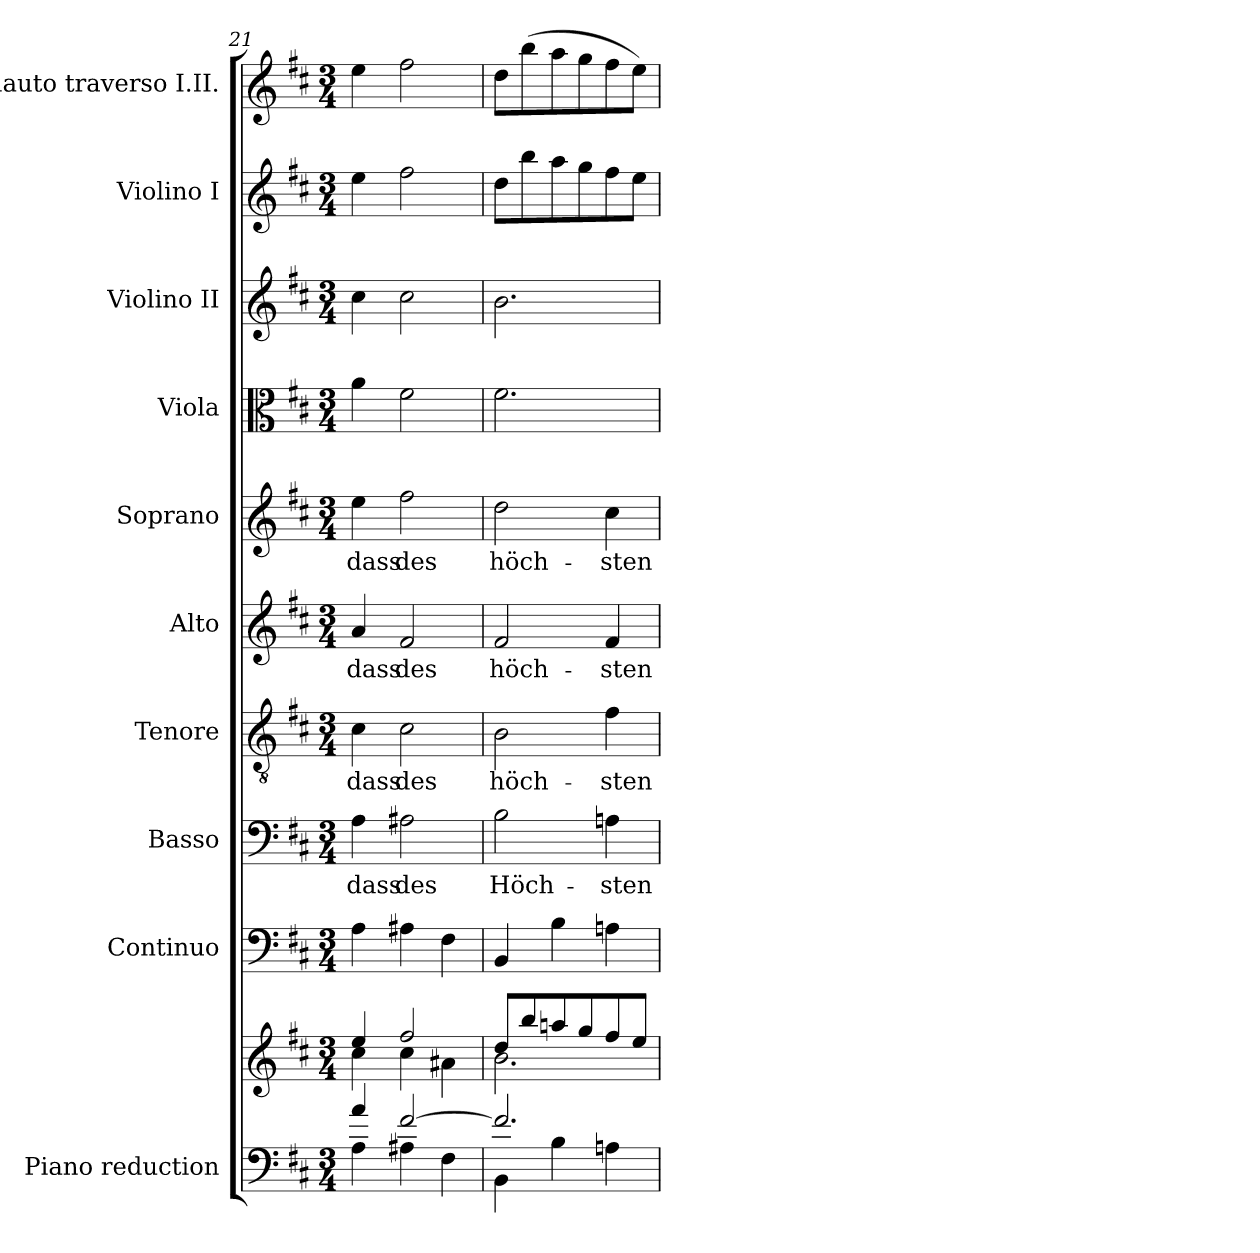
**kern	**kern	**kern	**kern	**text	**kern	**text	**kern	**text	**kern	**text	**kern	**kern	**kern	**kern
*part10	*part10	*part9	*part8	*part8	*part7	*part7	*part6	*part6	*part5	*part5	*part4	*part3	*part2	*part1
*staff11	*staff10	*staff9	*staff8	*staff8	*staff7	*staff7	*staff6	*staff6	*staff5	*staff5	*staff4	*staff3	*staff2	*staff1
*I"Piano reduction	*	*I"Continuo	*I"Basso	*	*I"Tenore	*	*I"Alto	*	*I"Soprano	*	*I"Viola	*I"Violino II	*I"Violino I	*I"Flauto traverso I.II.
*I'Pno	*	*	*	*	*	*	*	*	*	*	*I'Vla	*I'Vln	*I'Vln	*I'Fl
*clefF4	*clefG2	*clefF4	*clefF4	*	*clefGv2	*	*clefG2	*	*clefG2	*	*clefC3	*clefG2	*clefG2	*clefG2
*k[f#c#]	*k[f#c#]	*k[f#c#]	*k[f#c#]	*	*k[f#c#]	*	*k[f#c#]	*	*k[f#c#]	*	*k[f#c#]	*k[f#c#]	*k[f#c#]	*k[f#c#]
*M3/4	*M3/4	*M3/4	*M3/4	*	*M3/4	*	*M3/4	*	*M3/4	*	*M3/4	*M3/4	*M3/4	*M3/4
=21	=21	=21	=21	=21	=21	=21	=21	=21	=21	=21	=21	=21	=21	=21
*^	*^	*	*	*	*	*	*	*	*	*	*	*	*	*
!	!	!	!	!	!	!LO:LY:b	!	!LO:LY:b	!	!LO:LY:b	!	!LO:LY:b	!	!	!	!
4a/	4A\	4ee/	4cc#\	4A\	4A\	dass	4c#\	dass	4a/	dass	4ee\	dass	4a\	4cc#\	4ee\	4ee\
!	!	!	!	!	!	!LO:LY:b	!	!LO:LY:b	!	!LO:LY:b	!	!LO:LY:b	!	!	!	!
[2f#/	4A#X\	2ff#/	4cc#\	4A#X\	2A#X\	des	2c#\	des	2f#/	des	2ff#\	des	2f#\	2cc#\	2ff#\	2ff#\
.	4F#\	.	4a#X\	4F#\	.	.	.	.	.	.	.	.	.	.	.	.
=22	=22	=22	=22	=22	=22	=22	=22	=22	=22	=22	=22	=22	=22	=22	=22	=22
!	!	!	!	!	!	!LO:LY:b	!	!LO:LY:b	!	!LO:LY:b	!	!LO:LY:b	!	!	!	!
2.f#/]	4BB\	8dd/L	2.b\	4BB/	2B\	Höch-	2B\	höch-	2f#/	höch-	2dd\	höch-	2.f#\	2.b\	8dd\L	8dd\L
.	.	8bb/	.	.	.	.	.	.	.	.	.	.	.	.	8bb\	(>8bb\
.	4B\	8aan/	.	4B\	.	.	.	.	.	.	.	.	.	.	8aa\	8aa\
.	.	8gg/	.	.	.	.	.	.	.	.	.	.	.	.	8gg\	8gg\
!	!	!	!	!	!	!LO:LY:b	!	!LO:LY:b	!	!LO:LY:b	!	!LO:LY:b	!	!	!	!
.	4An\	8ff#/	.	4An\	4An\	-sten	4f#\	-sten	4f#/	-sten	4cc#\	-sten	.	.	8ff#\	8ff#\
.	.	8ee/J	.	.	.	.	.	.	.	.	.	.	.	.	8ee\J	8ee\J)
*v	*v	*	*	*	*	*	*	*	*	*	*	*	*	*	*	*
*	*v	*v	*	*	*	*	*	*	*	*	*	*	*	*	*
=	=	=	=	=	=	=	=	=	=	=	=	=	=	=
*-	*-	*-	*-	*-	*-	*-	*-	*-	*-	*-	*-	*-	*-	*-
